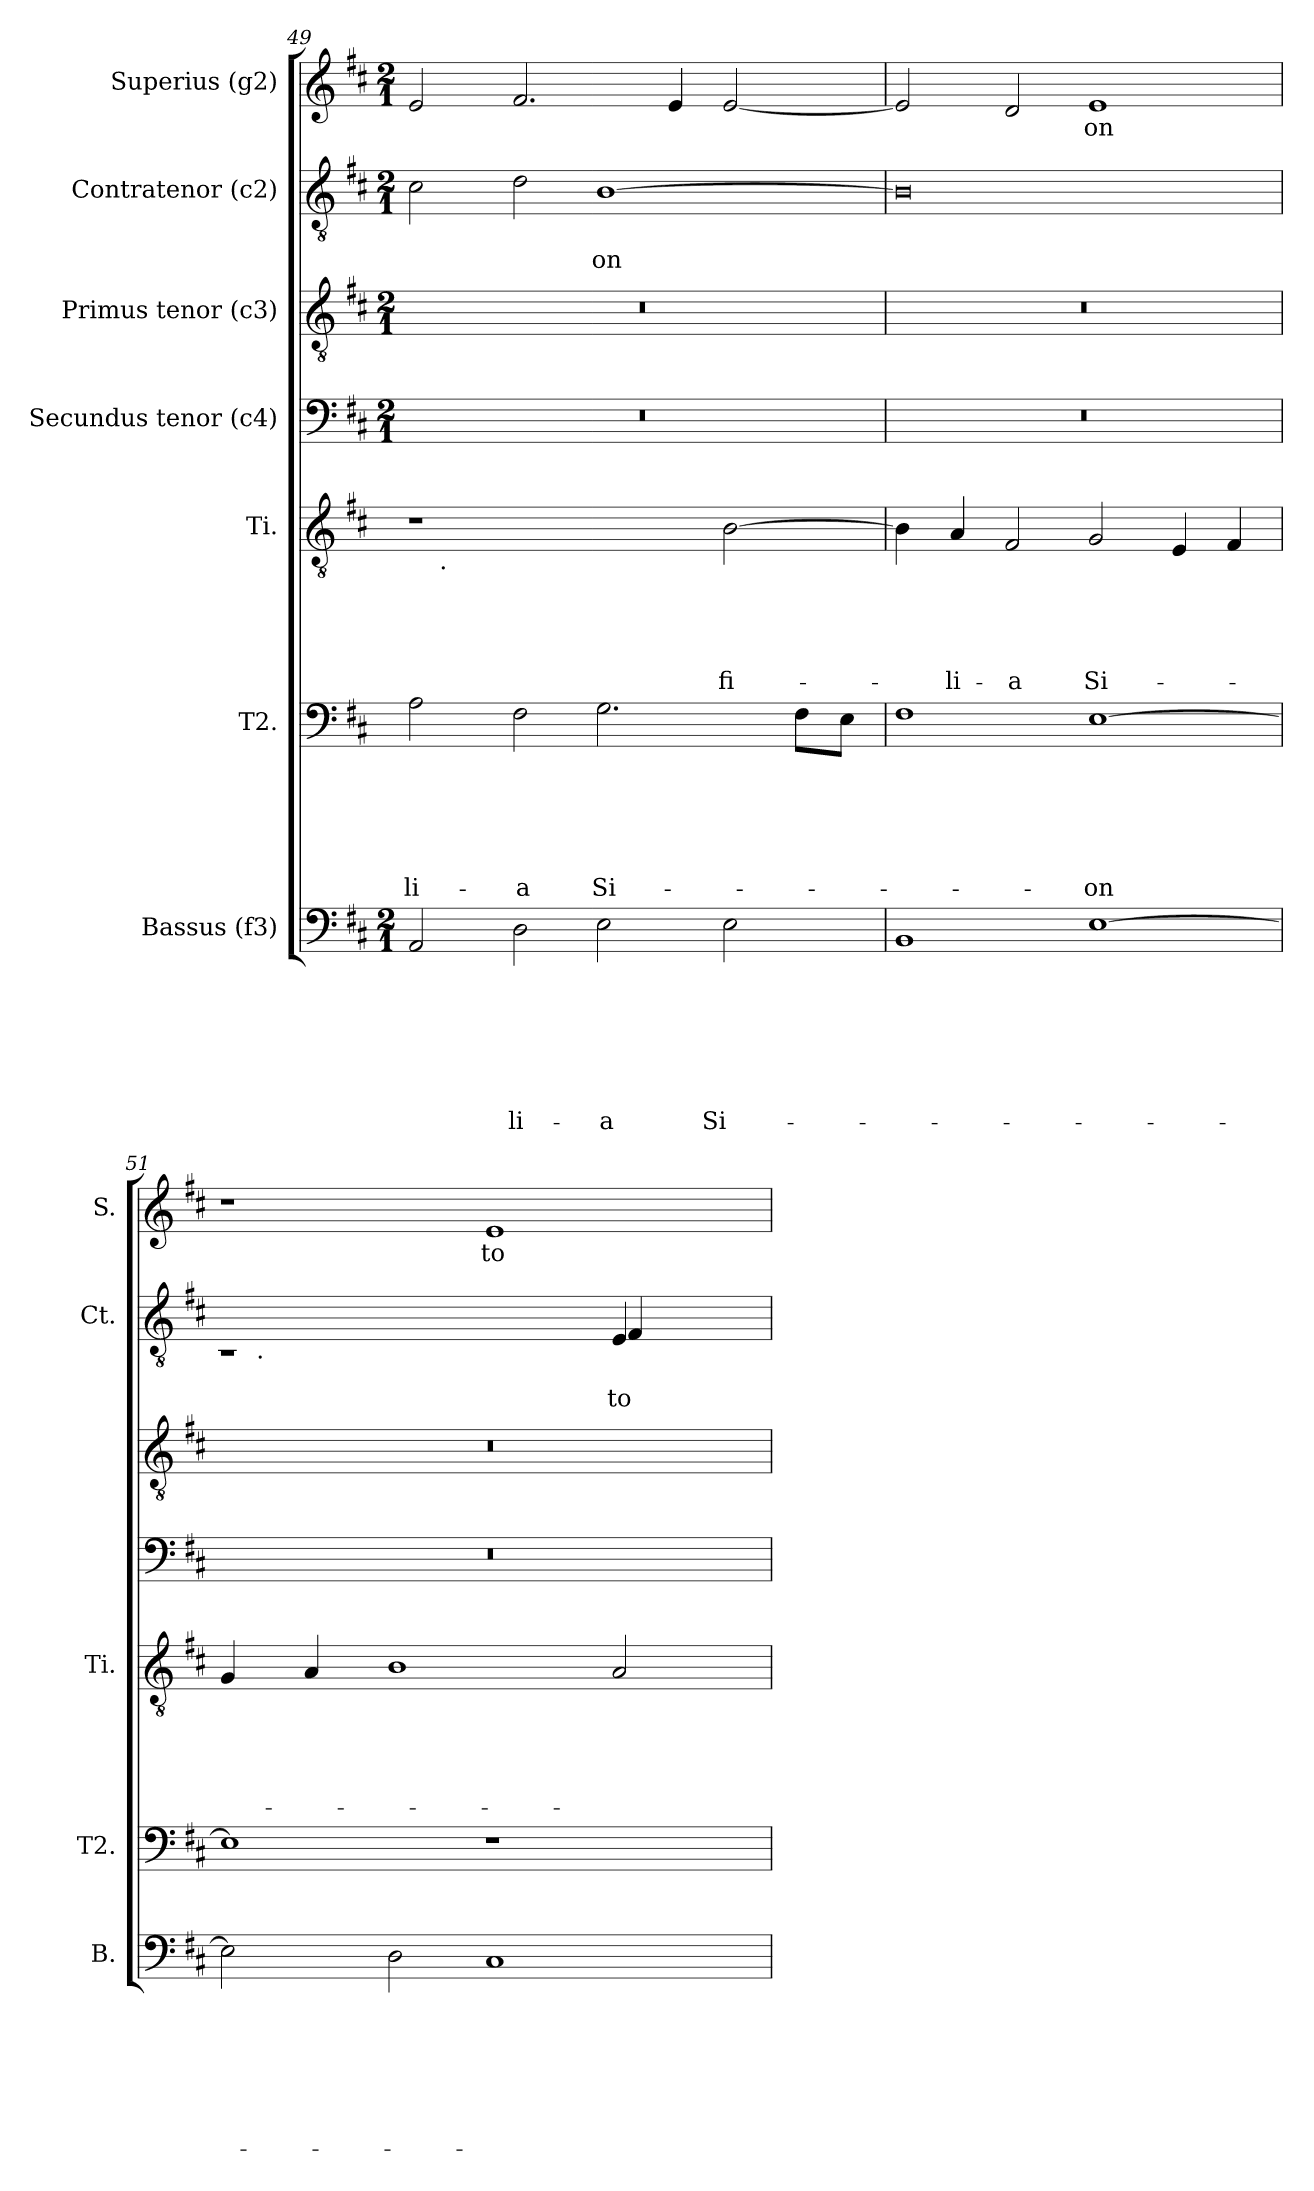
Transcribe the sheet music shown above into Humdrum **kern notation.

**kern	**text	**text	**text	**text	**text	**text	**text	**kern	**text	**text	**text	**text	**text	**text	**kern	**text	**text	**text	**text	**text	**kern	**kern	**kern	**text	**text	**kern	**text
*part7	*part7	*part7	*part7	*part7	*part7	*part7	*part7	*part6	*part6	*part6	*part6	*part6	*part6	*part6	*part5	*part5	*part5	*part5	*part5	*part5	*part4	*part3	*part2	*part2	*part2	*part1	*part1
*staff7	*staff7	*staff7	*staff7	*staff7	*staff7	*staff7	*staff7	*staff6	*staff6	*staff6	*staff6	*staff6	*staff6	*staff6	*staff5	*staff5	*staff5	*staff5	*staff5	*staff5	*staff4	*staff3	*staff2	*staff2	*staff2	*staff1	*staff1
*I"Bassus (f3)	*	*	*	*	*	*	*	*I"T2.	*	*	*	*	*	*	*I"Ti.	*	*	*	*	*	*I"Secundus tenor (c4)	*I"Primus tenor (c3)	*I"Contratenor (c2)	*	*	*I"Superius (g2)	*
*I'B.	*	*	*	*	*	*	*	*I'T2.	*	*	*	*	*	*	*I'Ti.	*	*	*	*	*	*	*	*I'Ct.	*	*	*I'S.	*
*clefF4	*	*	*	*	*	*	*	*clefF4	*	*	*	*	*	*	*clefGv2	*	*	*	*	*	*clefF4	*clefGv2	*clefGv2	*	*	*clefG2	*
*k[f#c#]	*	*	*	*	*	*	*	*k[f#c#]	*	*	*	*	*	*	*k[f#c#]	*	*	*	*	*	*k[f#c#]	*k[f#c#]	*k[f#c#]	*	*	*k[f#c#]	*
*D:	*	*	*	*	*	*	*	*D:	*	*	*	*	*	*	*D:	*	*	*	*	*	*D:	*D:	*D:	*	*	*D:	*
*M2/1	*	*	*	*	*	*	*	*	*	*	*	*	*	*	*	*	*	*	*	*	*M2/1	*M2/1	*M2/1	*	*	*M2/1	*
=49	=49	=49	=49	=49	=49	=49	=49	=49	=49	=49	=49	=49	=49	=49	=49	=49	=49	=49	=49	=49	=49	=49	=49	=49	=49	=49	=49
!	!	!	!	!	!	!	!	!	!	!	!	!	!	!LO:LY:b	!	!	!	!	!	!	!	!	!	!	!	!	!
*	*	*	*	*	*	*	*	*	*	*	*	*	*	*	*^	*	*	*	*	*	*	*	*	*	*	*	*
2AA/	.	.	.	.	.	.	.	2A\	.	.	.	.	.	-li-	1r	16.ryy	.	.	.	.	.	0r	0r	2c#\	.	.	2e/	.
!	!	!	!	!	!	!	!	!	!	!	!	!	!	!	!	!LO:TX:b:t=.	!	!	!	!	!	!	!	!	!	!	!	!
.	.	.	.	.	.	.	.	.	.	.	.	.	.	.	.	1ryy	.	.	.	.	.	.	.	.	.	.	.	.
!	!	!	!	!	!	!	!LO:LY:b	!	!	!	!	!	!	!LO:LY:b	!	!	!	!	!	!	!	!	!	!	!	!	!	!
2D\	.	.	.	.	.	.	-li-	2F#\	.	.	.	.	.	-a	.	.	.	.	.	.	.	.	.	2d\	.	.	2.f#/	.
!	!	!	!	!	!	!	!LO:LY:b	!	!	!	!	!	!	!LO:LY:b	!	!	!	!	!	!	!	!	!	!	!	!LO:LY:b	!	!
2E\	.	.	.	.	.	.	-a	2.G\	.	.	.	.	.	Si-	2ryy	.	.	.	.	.	.	.	.	[>1B	.	-on	.	.
.	.	.	.	.	.	.	.	.	.	.	.	.	.	.	.	2ryy	.	.	.	.	.	.	.	.	.	.	.	.
.	.	.	.	.	.	.	.	.	.	.	.	.	.	.	.	.	.	.	.	.	.	.	.	.	.	.	4e/	.
!	!	!	!	!	!	!	!LO:LY:b	!	!	!	!	!	!	!	!	!	!	!	!	!	!LO:LY:b	!	!	!	!	!	!	!
2E\	.	.	.	.	.	.	Si-	.	.	.	.	.	.	.	[>2B\	.	.	.	.	.	fi-	.	.	.	.	.	[>2e/	.
.	.	.	.	.	.	.	.	.	.	.	.	.	.	.	.	4ryy	.	.	.	.	.	.	.	.	.	.	.	.
.	.	.	.	.	.	.	.	8F#\L	.	.	.	.	.	.	.	.	.	.	.	.	.	.	.	.	.	.	.	.
.	.	.	.	.	.	.	.	.	.	.	.	.	.	.	.	8ryy	.	.	.	.	.	.	.	.	.	.	.	.
.	.	.	.	.	.	.	.	8E\J	.	.	.	.	.	.	.	.	.	.	.	.	.	.	.	.	.	.	.	.
.	.	.	.	.	.	.	.	.	.	.	.	.	.	.	.	32ryy	.	.	.	.	.	.	.	.	.	.	.	.
*	*	*	*	*	*	*	*	*	*	*	*	*	*	*	*v	*v	*	*	*	*	*	*	*	*	*	*	*	*
!!LO:PB:g=z
=50	=50	=50	=50	=50	=50	=50	=50	=50	=50	=50	=50	=50	=50	=50	=50	=50	=50	=50	=50	=50	=50	=50	=50	=50	=50	=50	=50
1BB	.	.	.	.	.	.	.	1F#	.	.	.	.	.	.	4B\]	.	.	.	.	.	0r	0r	0B]	.	.	2e/]	.
!	!	!	!	!	!	!	!	!	!	!	!	!	!	!	!	!	!	!	!	!LO:LY:b	!	!	!	!	!	!	!
.	.	.	.	.	.	.	.	.	.	.	.	.	.	.	4A/	.	.	.	.	-li-	.	.	.	.	.	.	.
!	!	!	!	!	!	!	!	!	!	!	!	!	!	!	!	!	!	!	!	!LO:LY:b	!	!	!	!	!	!	!
.	.	.	.	.	.	.	.	.	.	.	.	.	.	.	2F#/	.	.	.	.	-a	.	.	.	.	.	2d/	.
!	!	!	!	!	!	!	!	!	!	!	!	!	!	!LO:LY:b	!	!	!	!	!	!LO:LY:b	!	!	!	!	!	!	!LO:LY:b
[>1E	.	.	.	.	.	.	.	[>1E	.	.	.	.	.	-on	2G/	.	.	.	.	Si-	.	.	.	.	.	1e	-on
.	.	.	.	.	.	.	.	.	.	.	.	.	.	.	4E/	.	.	.	.	.	.	.	.	.	.	.	.
.	.	.	.	.	.	.	.	.	.	.	.	.	.	.	4F#/	.	.	.	.	.	.	.	.	.	.	.	.
=51	=51	=51	=51	=51	=51	=51	=51	=51	=51	=51	=51	=51	=51	=51	=51	=51	=51	=51	=51	=51	=51	=51	=51	=51	=51	=51	=51
*	*	*	*	*	*	*	*	*	*	*	*	*	*	*	*	*	*	*	*	*	*	*	*^	*	*	*	*
*	*	*	*	*	*	*	*	*	*	*	*	*	*	*	*	*	*	*	*	*	*	*	*	*^	*	*	*	*
2E\]	.	.	.	.	.	.	.	1E]	.	.	.	.	.	.	4G/	.	.	.	.	.	0r	0r	16.ryy	1rC	1.ryy	.	.	1r	.
!	!	!	!	!	!	!	!	!	!	!	!	!	!	!	!	!	!	!	!	!	!	!	!LO:TX:b:t=.	!	!	!	!	!	!
.	.	.	.	.	.	.	.	.	.	.	.	.	.	.	.	.	.	.	.	.	.	.	4ryy	.	.	.	.	.	.
.	.	.	.	.	.	.	.	.	.	.	.	.	.	.	4A/	.	.	.	.	.	.	.	.	.	.	.	.	.	.
.	.	.	.	.	.	.	.	.	.	.	.	.	.	.	.	.	.	.	.	.	.	.	1ryy	.	.	.	.	.	.
2D\	.	.	.	.	.	.	.	.	.	.	.	.	.	.	1B	.	.	.	.	.	.	.	.	.	.	.	.	.	.
!	!	!	!	!	!	!	!	!	!	!	!	!	!	!	!	!	!	!	!	!	!	!	!	!	!	!	!	!	!LO:LY:b
1C#	.	.	.	.	.	.	.	1r	.	.	.	.	.	.	.	.	.	.	.	.	.	.	.	2ryy	.	.	.	1e	to-
.	.	.	.	.	.	.	.	.	.	.	.	.	.	.	.	.	.	.	.	.	.	.	2ryy	.	.	.	.	.	.
!	!	!	!	!	!	!	!	!	!	!	!	!	!	!	!	!	!	!	!	!	!	!	!	!	!	!	!LO:LY:b	!	!
.	.	.	.	.	.	.	.	.	.	.	.	.	.	.	2A/	.	.	.	.	.	.	.	.	4E/	4F#/	.	to-	.	.
.	.	.	.	.	.	.	.	.	.	.	.	.	.	.	.	.	.	.	.	.	.	.	.	4ryy	4ryy	.	.	.	.
.	.	.	.	.	.	.	.	.	.	.	.	.	.	.	.	.	.	.	.	.	.	.	8ryy	.	.	.	.	.	.
.	.	.	.	.	.	.	.	.	.	.	.	.	.	.	.	.	.	.	.	.	.	.	32ryy	.	.	.	.	.	.
*	*	*	*	*	*	*	*	*	*	*	*	*	*	*	*	*	*	*	*	*	*	*	*v	*v	*v	*	*	*	*
=	=	=	=	=	=	=	=	=	=	=	=	=	=	=	=	=	=	=	=	=	=	=	=	=	=	=	=
*-	*-	*-	*-	*-	*-	*-	*-	*-	*-	*-	*-	*-	*-	*-	*-	*-	*-	*-	*-	*-	*-	*-	*-	*-	*-	*-	*-
